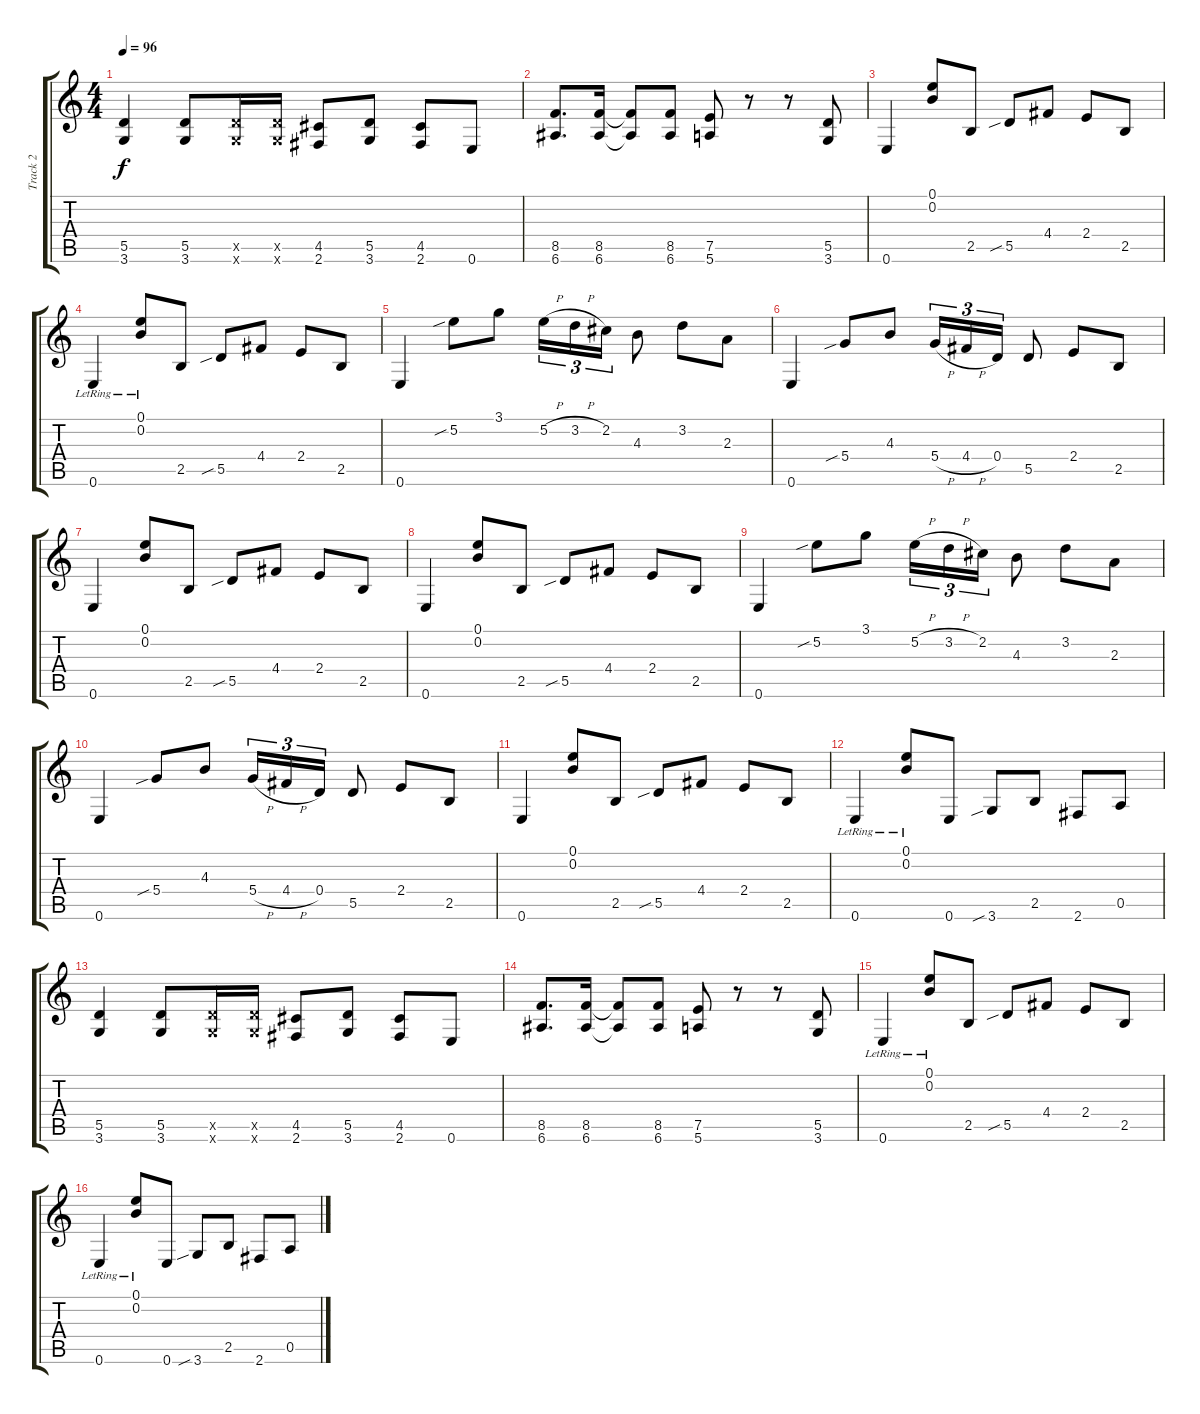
\track ("Track 2" "Track 2") {instrument acousticguitarsteel}
\staff {score tabs}
\tuning (E4 B3 G3 D3 A2 E2) {hide}
\ts (4 4)
\tempo 96
\clef g2
\ks c
(5.5 3.6).4{dy f instrument distortionguitar} (5.5 3.6).8 (5.5{x} 3.6{x}).16 (5.5{x} 3.6{x}).16 (4.5 2.6).8 (5.5 3.6).8 (4.5 2.6).8 0.6.8 |
(8.5 6.6).8{d} (8.5 6.6).16 (8.5{t} 6.6{t}).8 (8.5 6.6).8 (7.5 5.6).8 r.8 r.8 (5.5 3.6).8 |
0.6.4 (0.1 0.2).8 2.5.8 5.5{sib}.8 4.4.8 2.4.8 2.5.8 |
0.6{lr}.4 (0.1{lr} 0.2{lr}).8 2.5.8 5.5{sib}.8 4.4.8 2.4.8 2.5.8 |
0.6.4{instrument distortionguitar} 5.2{sib}.8 3.1.8 5.2{h}.16{tu (3 2)} 3.2{h}.16{tu (3 2)} 2.2.16{tu (3 2)} 4.3.8 3.2.8 2.3.8 |
0.6.4 5.4{sib}.8 4.3.8 5.4{h}.16{tu (3 2)} 4.4{h}.16{tu (3 2)} 0.4.16{tu (3 2)} 5.5.8 2.4.8 2.5.8 |
0.6.4 (0.1 0.2).8 2.5.8 5.5{sib}.8 4.4.8 2.4.8 2.5.8 |
0.6.4 (0.1 0.2).8 2.5.8 5.5{sib}.8 4.4.8 2.4.8 2.5.8 |
0.6.4{instrument distortionguitar} 5.2{sib}.8 3.1.8 5.2{h}.16{tu (3 2)} 3.2{h}.16{tu (3 2)} 2.2.16{tu (3 2)} 4.3.8 3.2.8 2.3.8 |
0.6.4 5.4{sib}.8 4.3.8 5.4{h}.16{tu (3 2)} 4.4{h}.16{tu (3 2)} 0.4.16{tu (3 2)} 5.5.8 2.4.8 2.5.8 |
0.6.4 (0.1 0.2).8 2.5.8 5.5{sib}.8 4.4.8 2.4.8 2.5.8 |
0.6{lr}.4 (0.1{lr} 0.2{lr}).8 0.6.8 3.6{sib}.8 2.5.8 2.6.8 0.5.8 |
(5.5 3.6).4{instrument distortionguitar} (5.5 3.6).8 (5.5{x} 3.6{x}).16 (5.5{x} 3.6{x}).16 (4.5 2.6).8 (5.5 3.6).8 (4.5 2.6).8 0.6.8 |
(8.5 6.6).8{d} (8.5 6.6).16 (8.5{t} 6.6{t}).8 (8.5 6.6).8 (7.5 5.6).8 r.8 r.8 (5.5 3.6).8 |
0.6{lr}.4 (0.1{lr} 0.2{lr}).8 2.5.8 5.5{sib}.8 4.4.8 2.4.8 2.5.8 |
0.6{lr}.4 (0.1{lr} 0.2{lr}).8 0.6.8 3.6{sib}.8 2.5.8 2.6.8 0.5.8
